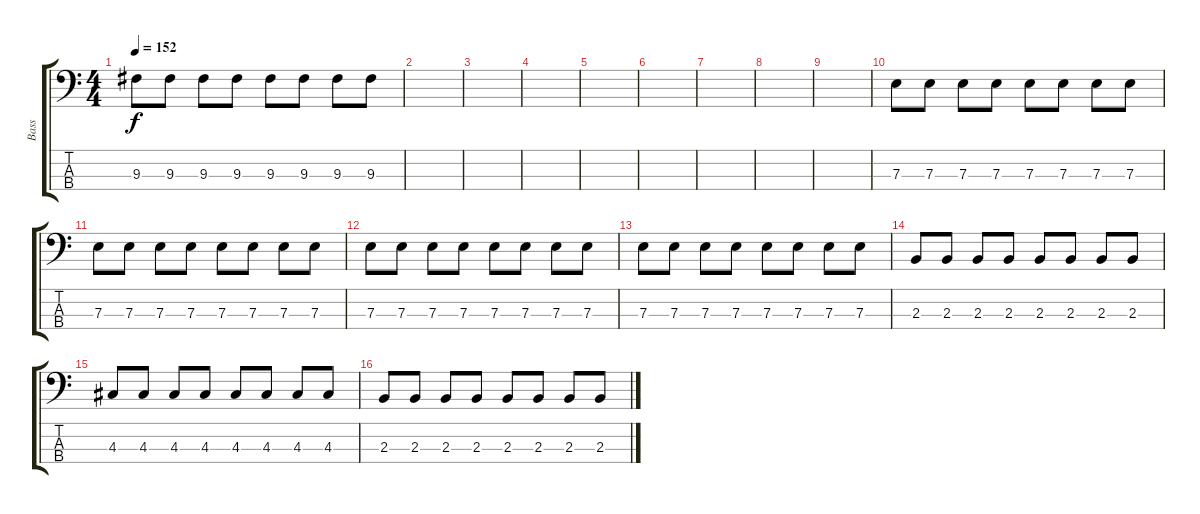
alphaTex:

\track ("Bass" "Bass") {instrument electricbassfinger}
\staff {score tabs}
\tuning (G2 D2 A1 E1) {hide}
\ts (4 4)
\tempo 152
\clef f4
\ks c
9.3.8{dy f} 9.3.8 9.3.8 9.3.8 9.3.8 9.3.8 9.3.8 9.3.8 |
|
|
|
|
|
|
|
|
7.3.8 7.3.8 7.3.8 7.3.8 7.3.8 7.3.8 7.3.8 7.3.8 |
7.3.8 7.3.8 7.3.8 7.3.8 7.3.8 7.3.8 7.3.8 7.3.8 |
7.3.8 7.3.8 7.3.8 7.3.8 7.3.8 7.3.8 7.3.8 7.3.8 |
7.3.8 7.3.8 7.3.8 7.3.8 7.3.8 7.3.8 7.3.8 7.3.8 |
2.3.8 2.3.8 2.3.8 2.3.8 2.3.8 2.3.8 2.3.8 2.3.8 |
4.3.8 4.3.8 4.3.8 4.3.8 4.3.8 4.3.8 4.3.8 4.3.8 |
2.3.8 2.3.8 2.3.8 2.3.8 2.3.8 2.3.8 2.3.8 2.3.8
